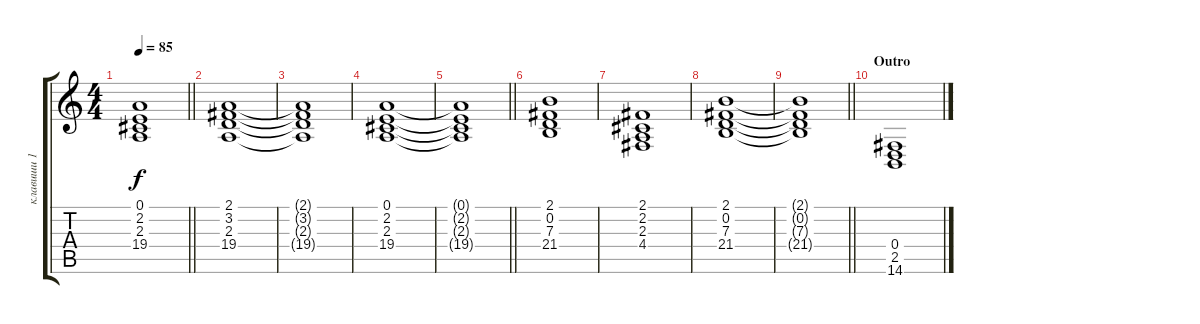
\track ("клавиши 1" "клавиши 1") {instrument pad5bowed}
\staff {score tabs}
\tuning (E4 B3 G3 D3 A2 E2) {hide}
\ts (4 4)
\tempo 85
\clef g2
\barLineRight lightlight
\ks c
(0.1{t} 2.2{t} 2.3{t} 19.4{t}).1{dy f} |
(2.1 3.2 2.3 19.4).1 |
(2.1{t} 3.2{t} 2.3{t} 19.4{t}).1 |
(0.1 2.2 2.3 19.4).1 |
\barLineRight lightlight
(0.1{t} 2.2{t} 2.3{t} 19.4{t}).1 |
(2.1 0.2 7.3 21.4).1 |
(2.1 2.2 2.3 4.4).1 |
(2.1 0.2 7.3 21.4).1 |
\barLineRight lightlight
(2.1{t} 0.2{t} 7.3{t} 21.4{t}).1 |
\section ("" "Outro")
(0.4 2.5 14.6).1
